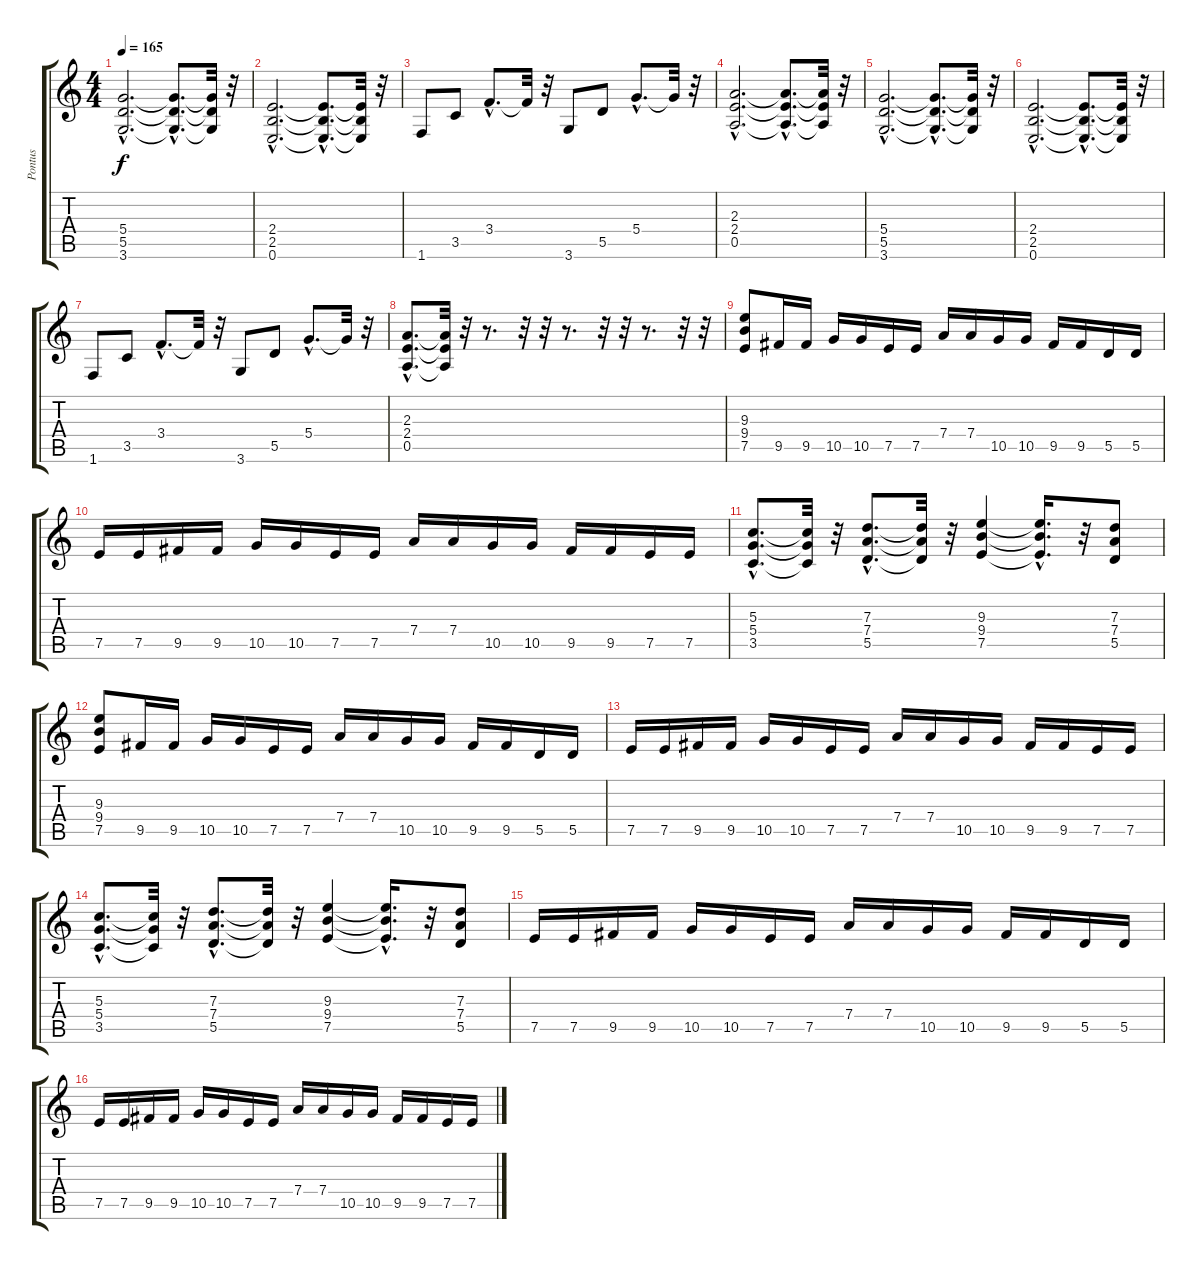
\track ("Pontus" "Pontus") {instrument distortionguitar}
\staff {score tabs}
\tuning (E4 B3 G3 D3 A2 E2) {hide}
\ts (4 4)
\tempo 165
\clef g2
\ks c
(5.4{hac} 5.5{hac} 3.6{hac}).2{d dy f} (5.4{hac t} 5.5{hac t} 3.6{hac t}).8{d} (5.4{t} 5.5{t} 3.6{t}).32 r.32 |
(2.4{hac} 2.5{hac} 0.6{hac}).2{d} (2.4{hac t} 2.5{hac t} 0.6{hac t}).8{d} (2.4{t} 2.5{t} 0.6{t}).32 r.32 |
1.6.8 3.5.8 3.4{hac}.8{d} 3.4{t}.32 r.32 3.6.8 5.5.8 5.4{hac}.8{d} 5.4{t}.32 r.32 |
(2.3{hac} 2.4{hac} 0.5{hac}).2{d} (2.3{hac t} 2.4{hac t} 0.5{hac t}).8{d} (2.3{t} 2.4{t} 0.5{t}).32 r.32 |
(5.4{hac} 5.5{hac} 3.6{hac}).2{d} (5.4{hac t} 5.5{hac t} 3.6{hac t}).8{d} (5.4{t} 5.5{t} 3.6{t}).32 r.32 |
(2.4{hac} 2.5{hac} 0.6{hac}).2{d} (2.4{hac t} 2.5{hac t} 0.6{hac t}).8{d} (2.4{t} 2.5{t} 0.6{t}).32 r.32 |
1.6.8 3.5.8 3.4{hac}.8{d} 3.4{t}.32 r.32 3.6.8 5.5.8 5.4{hac}.8{d} 5.4{t}.32 r.32 |
(2.3{hac} 2.4{hac} 0.5{hac}).8{d} (2.3{t} 2.4{t} 0.5{t}).32 r.32 r.8{d} r.32 r.32 r.8{d} r.32 r.32 r.8{d} r.32 r.32 |
(9.3 9.4 7.5).8 9.5.16 9.5.16 10.5.16 10.5.16 7.5.16 7.5.16 7.4.16 7.4.16 10.5.16 10.5.16 9.5.16 9.5.16 5.5.16 5.5.16 |
7.5.16 7.5.16 9.5.16 9.5.16 10.5.16 10.5.16 7.5.16 7.5.16 7.4.16 7.4.16 10.5.16 10.5.16 9.5.16 9.5.16 7.5.16 7.5.16 |
(5.3{hac} 5.4{hac} 3.5{hac}).8{d} (5.3{t} 5.4{t} 3.5{t}).32 r.32 (7.3{hac} 7.4{hac} 5.5{hac}).8{d} (7.3{t} 7.4{t} 5.5{t}).32 r.32 (9.3 9.4 7.5).4 (9.3{hac t} 9.4{hac t} 7.5{hac t}).16{d} r.32 (7.3 7.4 5.5).8 |
(9.3 9.4 7.5).8 9.5.16 9.5.16 10.5.16 10.5.16 7.5.16 7.5.16 7.4.16 7.4.16 10.5.16 10.5.16 9.5.16 9.5.16 5.5.16 5.5.16 |
7.5.16 7.5.16 9.5.16 9.5.16 10.5.16 10.5.16 7.5.16 7.5.16 7.4.16 7.4.16 10.5.16 10.5.16 9.5.16 9.5.16 7.5.16 7.5.16 |
(5.3{hac} 5.4{hac} 3.5{hac}).8{d} (5.3{t} 5.4{t} 3.5{t}).32 r.32 (7.3{hac} 7.4{hac} 5.5{hac}).8{d} (7.3{t} 7.4{t} 5.5{t}).32 r.32 (9.3 9.4 7.5).4 (9.3{hac t} 9.4{hac t} 7.5{hac t}).16{d} r.32 (7.3 7.4 5.5).8 |
7.5.16 7.5.16 9.5.16 9.5.16 10.5.16 10.5.16 7.5.16 7.5.16 7.4.16 7.4.16 10.5.16 10.5.16 9.5.16 9.5.16 5.5.16 5.5.16 |
7.5.16 7.5.16 9.5.16 9.5.16 10.5.16 10.5.16 7.5.16 7.5.16 7.4.16 7.4.16 10.5.16 10.5.16 9.5.16 9.5.16 7.5.16 7.5.16
